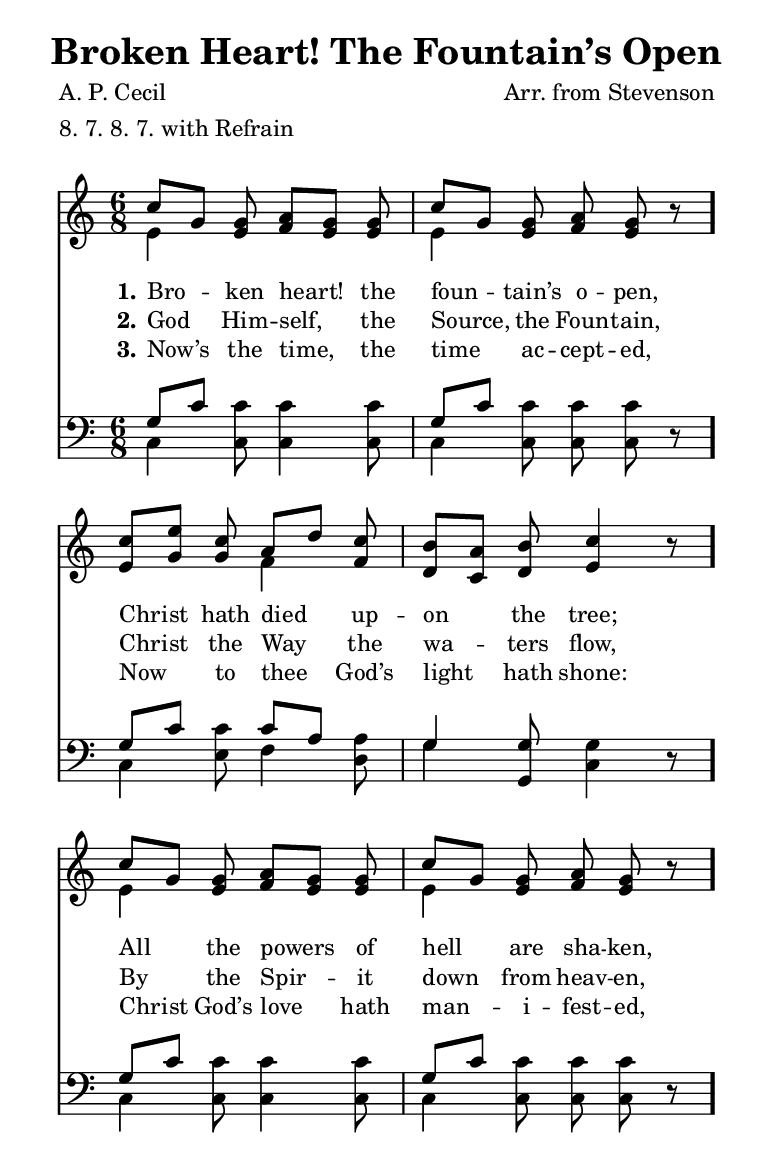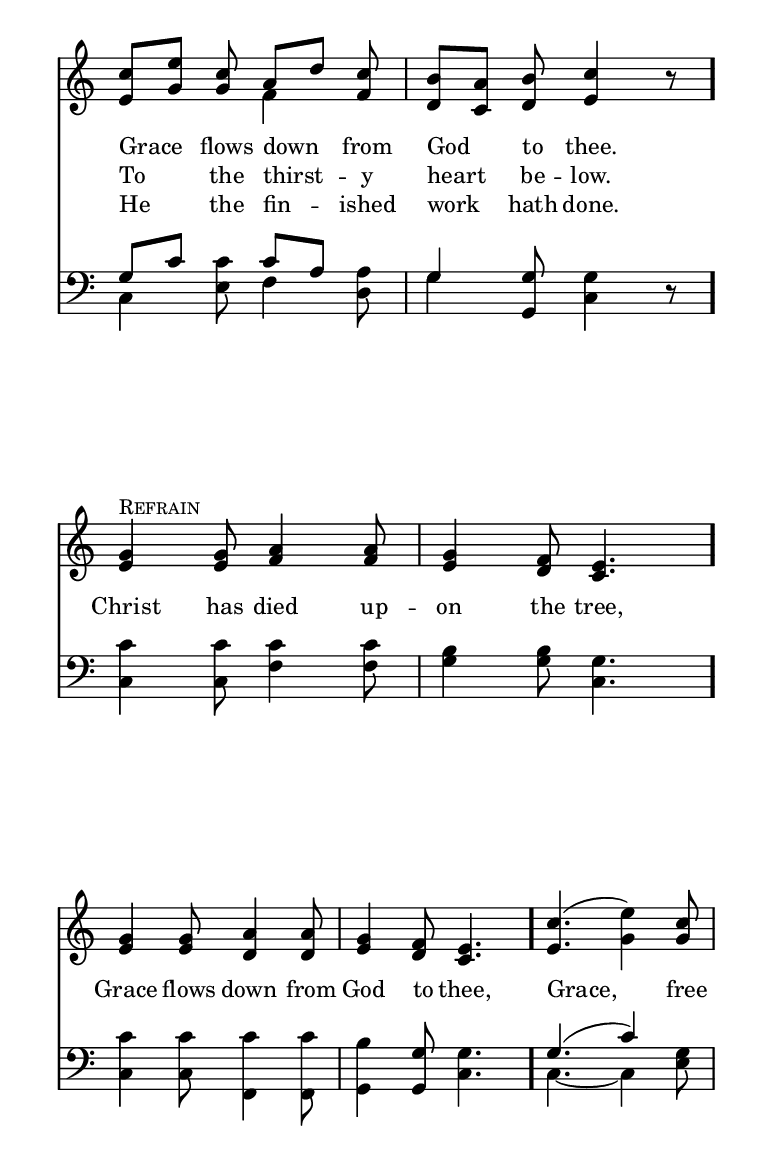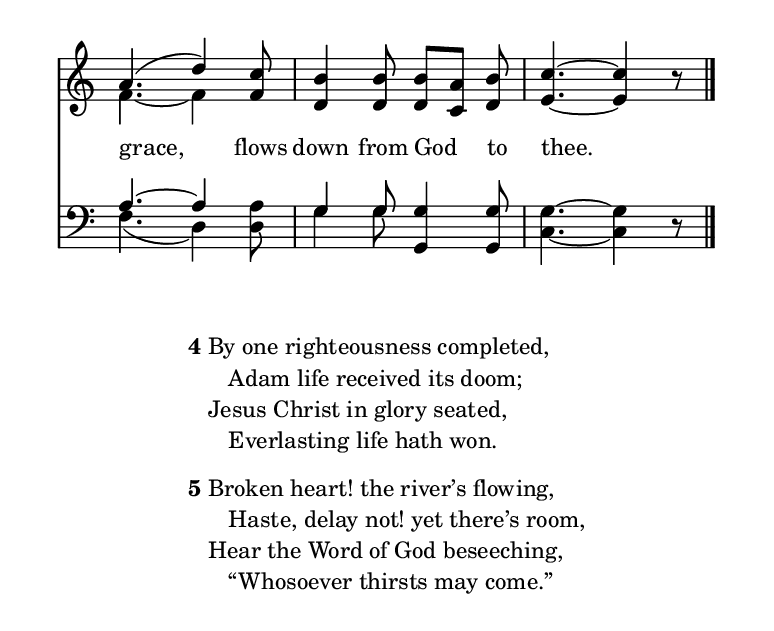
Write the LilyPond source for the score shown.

\include "common/global.ily"
\paper {
  \include "common/paper.ily"
  score-markup-spacing.padding = #4
  score-markup-spacing.basic-distance = #4
}

\header{
  %gospel
  hymnnumber = "63"
  title = "Broken Heart! The Fountain’s Open"
  tunename = ""
  meter = "8. 7. 8. 7. with Refrain"
  poet = "A. P. Cecil"
  composer = "Arr. from Stevenson"
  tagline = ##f
}

% for fermata in MIDI
ta = { \tempo 4=76 }
tb = { \tempo 4=38 }

patternAA = { c8[ c8] c8 c8[ c8] c8 | c8[ c8] c8 c8 c8 c8 }
patternAB = { c8[ c8] c8 c4      c8 | c8[ c8] c8 c8 c8 c8 }
patternAC = { c4      c8 c8[ c8] c8 | c4      c8 c8 c8 c8 }
patternAD = { c4      c8 c4      c8 | c4      c8 c8 c8 c8 }

patternBA = { c8[ c8] c8 c8[ c8] c8 | c8[ c8] c8 c4    c8 }
patternBB = { c8[ c8] c8 c8[ c8] c8 | c4      c8 c4    c8 }
patternBC = { c8[ c8] c8 c4      c8 | c8[ c8] c8 c4    c8 }
patternBD = { c4      c8 c4      c8 | c4      c8 c4    c8 }

patternCA = { c4 c8 c4 c8 | c4 c8 c4. }

patternDA = { c4. c4 c8 | c4. c4 c8 | c4 c8 c8[ c8] c8 | c4. ~ c4 c8 }
patternDB = { c4. c4 c8 | c4. c4 c8 | c4 c8 c4      c8 | c4. ~ c4 c8 }

global = {
  \include "common/overrides.ily"
  \override Staff.TimeSignature.style = #'numbered
  \time 6/8
  \override Score.MetronomeMark.transparent = ##t % hide all fermata changes too
  \ta
  \key c \major
  \autoBeamOff
}

notesSoprano = {
\global
\relative c'' {

  \changePitch \patternAA { c g g a g g | c g g a g r }
  \changePitch \patternBA { c e c a d c | b a b c r }
  \changePitch \patternAA { c g g a g g | c g g a g r }
  \changePitch \patternBA { c e c a d c | b a b c r }

  << s^\markup { \small \caps "Refrain" }
  \changePitch \patternCA { g g a a | g f e } >>
  \changePitch \patternCA { g g a a | g f e }
  \changePitch \patternDA { c'( e) c | a( d) c | b b b a b | c c r }

  \bar "|."

}
}

notesAlto = {
\global
\relative e' {

  \changePitch \patternAC { e e f e e | e e f e r }
  \changePitch \patternBC { e g g f f | d c d e r }
  \changePitch \patternAC { e e f e e | e e f e r }
  \changePitch \patternBC { e g g f f | d c d e r }

  \changePitch \patternCA { e e f f | e d c }
  \changePitch \patternCA { e e d d | e d c }
  \changePitch \patternDA { e( g) g | f ~ f f | d d d c d | e e r }

}
}

notesTenor = {
\global
\relative a {

  \changePitch \patternAB { g c c c c | g c c c c r }
  \changePitch \patternBB { g c c c a a | g g g r }
  \changePitch \patternAB { g c c c c | g c c c c r }
  \changePitch \patternBB { g c c c a a | g g g r }

  \changePitch \patternCA { c c c c | b b g }
  \changePitch \patternCA { c c c c | b g g }
  \changePitch \patternDB { g( c) g | a ~ a a | g g g g | g g r }

}
}

notesBass = {
\global
\relative f {

  \changePitch \patternAD { c c c c | c c c c r }
  \changePitch \patternBD { c e f d | g g, c r }
  \changePitch \patternAD { c c c c | c c c c r }
  \changePitch \patternBD { c e f d | g g, c r }

  \changePitch \patternCA { c c f f | g g c, }
  \changePitch \patternCA { c c f, f | g g c }
  \changePitch \patternDB { c ~ c e | f( d) d | g g g, g | c c r }

}
}

Refrain = \lyricmode {

Christ has died up -- on the tree, \bar "."
Grace flows down from God to thee, \bar "." \eogbreak
Grace, free grace, flows down from God to thee. \bar "."

}

wordsA = \lyricmode {
\set stanza = "1."

Bro -- ken heart! the foun -- tain’s o -- pen, \bar "."
Christ hath died up -- on the tree; \bar "." \eogbreak
All the powers of hell are sha -- ken, \bar "."
Grace flows down from God to thee. \bar "." \eogbreak

}

wordsB = \lyricmode {
\set stanza = "2."

God Him -- self, the Source, the Foun -- tain,
Christ the Way the wa -- ters flow,
By the Spir -- it down from heav -- en,
To the thirst -- y heart be -- low.

\Refrain

}

wordsC = \lyricmode {
\set stanza = "3."

Now’s the time, the time ac -- cept -- ed,
Now to thee God’s light hath shone:
Christ God’s love hath man -- i -- fest -- ed,
He the fin -- ished work hath done.

}

wordsD = \markuplist {

\line { By one righteousness completed, }
\line { { \hspace #2 } Adam life received its doom; }
\line { Jesus Christ in glory seated, }
\line { { \hspace #2 } Everlasting life hath won. }

}

wordsE = \markuplist {

\line { Broken heart! the river’s flowing, }
\line { { \hspace #2 } Haste, delay not! yet there’s room, }
\line { Hear the Word of God beseeching, }
\line { { \hspace #2 } “Whosoever thirsts may come.” }

}

\score {
  \context ChoirStaff <<
    \context Staff = upper <<
      \set Staff.autoBeaming = ##f
      \set ChoirStaff.systemStartDelimiter = #'SystemStartBar
      \set ChoirStaff.printPartCombineTexts = ##f
      \partcombine #'(2 . 11) \notesSoprano \notesAlto
      \context NullVoice = sopranos { \voiceOne << \notesSoprano >> }
      \context Lyrics = one   \lyricsto sopranos \wordsA
      \context Lyrics = two   \lyricsto sopranos \wordsB
      \context Lyrics = three \lyricsto sopranos \wordsC
    >>
    \context Staff = men <<
      \set Staff.autoBeaming = ##f
      \clef bass
      \set ChoirStaff.printPartCombineTexts = ##f
      \partcombine #'(2 . 11) \notesTenor \notesBass
    >>
  >>
  \layout {
    \include "common/layout.ily"
  }
  #(cond ((ly:get-option 'eog-midi-permitted) #{ \midi{
    \include "common/midi.ily"
  } #}))
}

\noPageBreak

\markup { \fill-line { \vcenter \column {
  \vspace #1
  \line{ \bold 4 \column { \wordsD } } \combine \null \vspace #0.4
  \line{ \bold 5 \column { \wordsE } }
  \vspace #1
} } }

\version "2.19.49"  % necessary for upgrading to future LilyPond versions.

% vi:set et ts=2 sw=2 ai nocindent syntax=lilypond:
